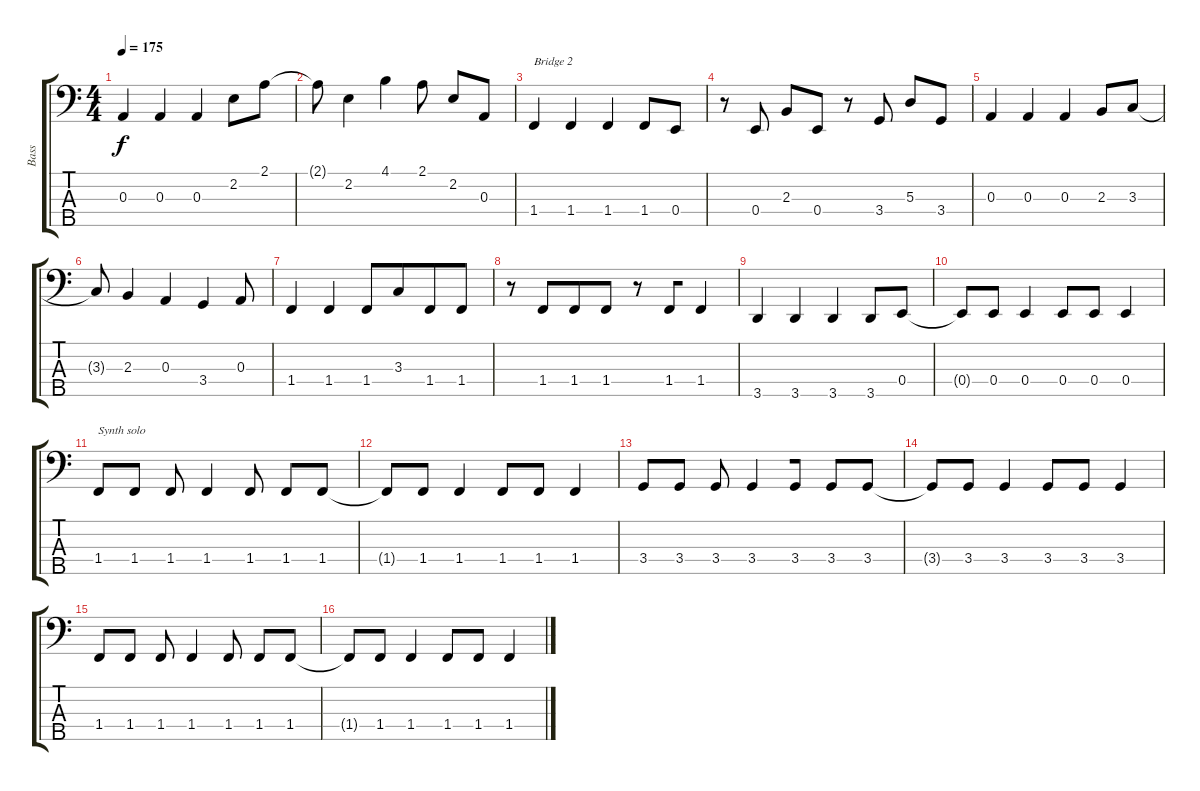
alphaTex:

\track ("Bass" "Bass") {instrument electricbassfinger}
\staff {score tabs}
\tuning (G2 D2 A1 E1 B0) {hide}
\ts (4 4)
\tempo 175
\clef f4
\ks c
0.3.4{dy f} 0.3.4 0.3.4 2.2.8 2.1.8 |
2.1{t}.8 2.2.4 4.1.4 2.1.8 2.2.8 0.3.8 |
1.4.4{txt "Bridge 2"} 1.4.4 1.4.4 1.4.8 0.4.8 |
r.8 0.4.8 2.3.8 0.4.8 r.8 3.4.8 5.3.8 3.4.8 |
0.3.4{beam merge} 0.3.4 0.3.4 2.3.8 3.3.8 |
3.3{t}.8 2.3.4 0.3.4 3.4.4 0.3.8 |
1.4.4{beam merge} 1.4.4 1.4.8 3.3.8{beam merge} 1.4.8 1.4.8 |
r.8 1.4.8{beam merge} 1.4.8 1.4.8 r.8 1.4.8{beam merge} 1.4.4 |
3.5.4 3.5.4 3.5.4 3.5.8{beam merge} 0.4.8 |
0.4{t}.8 0.4.8 0.4.4 0.4.8 0.4.8 0.4.4 |
1.4.8{txt "Synth solo"} 1.4.8 1.4.8 1.4.4 1.4.8 1.4.8 1.4.8 |
1.4{t}.8{beam merge} 1.4.8 1.4.4 1.4.8 1.4.8 1.4.4 |
3.4.8 3.4.8 3.4.8 3.4.4{beam merge} 3.4.8 3.4.8 3.4.8 |
3.4{t}.8{beam merge} 3.4.8 3.4.4{beam merge} 3.4.8 3.4.8 3.4.4 |
1.4.8 1.4.8 1.4.8 1.4.4 1.4.8 1.4.8 1.4.8 |
1.4{t}.8{beam merge} 1.4.8 1.4.4 1.4.8 1.4.8 1.4.4
